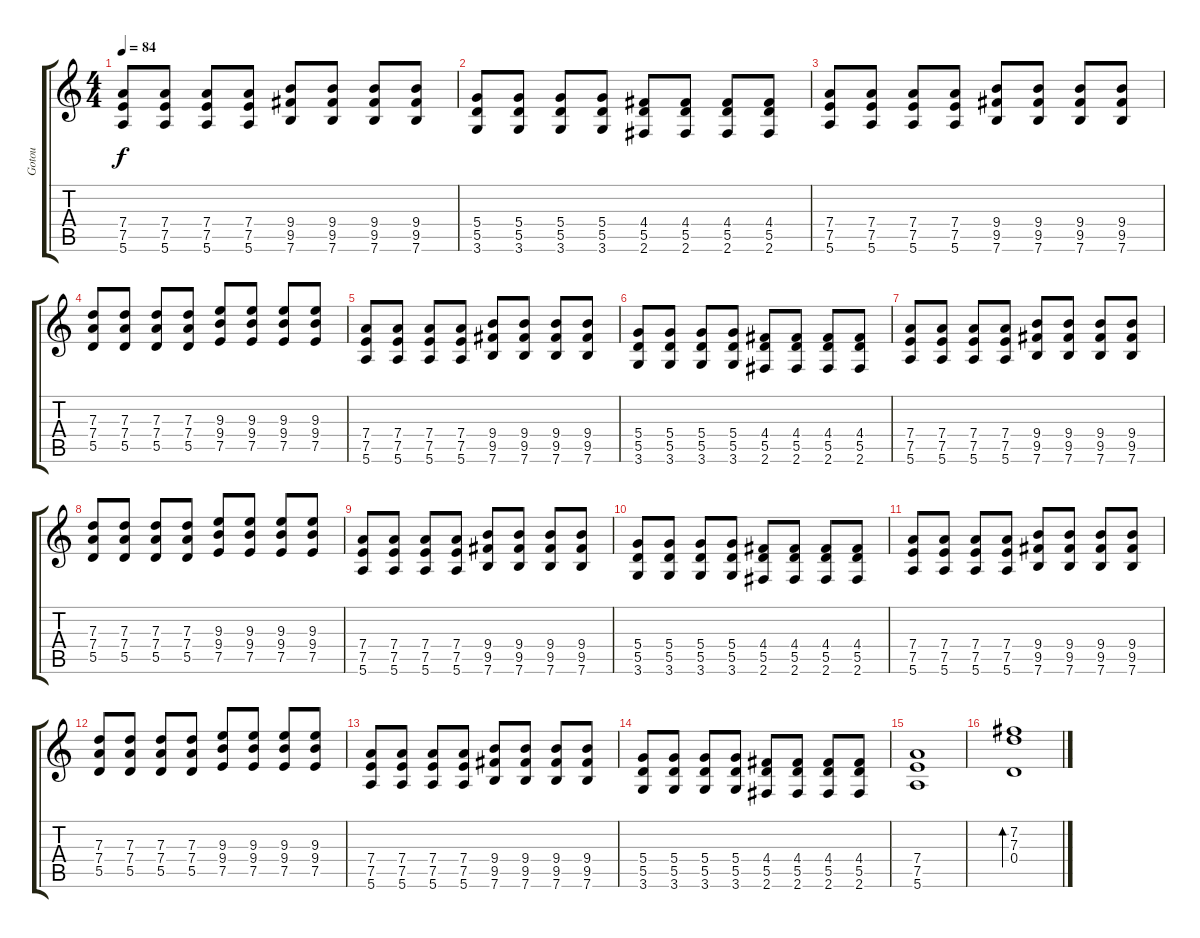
\track ("Gotou" "Gotou") {instrument overdrivenguitar}
\staff {score tabs}
\tuning (E4 B3 G3 D3 A2 E2) {hide}
\ts (4 4)
\tempo 84
\clef g2
\ks c
(7.4 7.5 5.6).8{dy f} (7.4 7.5 5.6).8 (7.4 7.5 5.6).8 (7.4 7.5 5.6).8 (9.4 9.5 7.6).8 (9.4 9.5 7.6).8 (9.4 9.5 7.6).8 (9.4 9.5 7.6).8 |
(5.4 5.5 3.6).8 (5.4 5.5 3.6).8 (5.4 5.5 3.6).8 (5.4 5.5 3.6).8 (4.4 5.5 2.6).8 (4.4 5.5 2.6).8 (4.4 5.5 2.6).8 (4.4 5.5 2.6).8 |
(7.4 7.5 5.6).8 (7.4 7.5 5.6).8 (7.4 7.5 5.6).8 (7.4 7.5 5.6).8 (9.4 9.5 7.6).8 (9.4 9.5 7.6).8 (9.4 9.5 7.6).8 (9.4 9.5 7.6).8 |
(7.3 7.4 5.5).8 (7.3 7.4 5.5).8 (7.3 7.4 5.5).8 (7.3 7.4 5.5).8 (9.3 9.4 7.5).8 (9.3 9.4 7.5).8 (9.3 9.4 7.5).8 (9.3 9.4 7.5).8 |
(7.4 7.5 5.6).8 (7.4 7.5 5.6).8 (7.4 7.5 5.6).8 (7.4 7.5 5.6).8 (9.4 9.5 7.6).8 (9.4 9.5 7.6).8 (9.4 9.5 7.6).8 (9.4 9.5 7.6).8 |
(5.4 5.5 3.6).8 (5.4 5.5 3.6).8 (5.4 5.5 3.6).8 (5.4 5.5 3.6).8 (4.4 5.5 2.6).8 (4.4 5.5 2.6).8 (4.4 5.5 2.6).8 (4.4 5.5 2.6).8 |
(7.4 7.5 5.6).8 (7.4 7.5 5.6).8 (7.4 7.5 5.6).8 (7.4 7.5 5.6).8 (9.4 9.5 7.6).8 (9.4 9.5 7.6).8 (9.4 9.5 7.6).8 (9.4 9.5 7.6).8 |
(7.3 7.4 5.5).8 (7.3 7.4 5.5).8 (7.3 7.4 5.5).8 (7.3 7.4 5.5).8 (9.3 9.4 7.5).8 (9.3 9.4 7.5).8 (9.3 9.4 7.5).8 (9.3 9.4 7.5).8 |
(7.4 7.5 5.6).8 (7.4 7.5 5.6).8 (7.4 7.5 5.6).8 (7.4 7.5 5.6).8 (9.4 9.5 7.6).8 (9.4 9.5 7.6).8 (9.4 9.5 7.6).8 (9.4 9.5 7.6).8 |
(5.4 5.5 3.6).8 (5.4 5.5 3.6).8 (5.4 5.5 3.6).8 (5.4 5.5 3.6).8 (4.4 5.5 2.6).8 (4.4 5.5 2.6).8 (4.4 5.5 2.6).8 (4.4 5.5 2.6).8 |
(7.4 7.5 5.6).8 (7.4 7.5 5.6).8 (7.4 7.5 5.6).8 (7.4 7.5 5.6).8 (9.4 9.5 7.6).8 (9.4 9.5 7.6).8 (9.4 9.5 7.6).8 (9.4 9.5 7.6).8 |
(7.3 7.4 5.5).8 (7.3 7.4 5.5).8 (7.3 7.4 5.5).8 (7.3 7.4 5.5).8 (9.3 9.4 7.5).8 (9.3 9.4 7.5).8 (9.3 9.4 7.5).8 (9.3 9.4 7.5).8 |
(7.4 7.5 5.6).8 (7.4 7.5 5.6).8 (7.4 7.5 5.6).8 (7.4 7.5 5.6).8 (9.4 9.5 7.6).8 (9.4 9.5 7.6).8 (9.4 9.5 7.6).8 (9.4 9.5 7.6).8 |
(5.4 5.5 3.6).8 (5.4 5.5 3.6).8 (5.4 5.5 3.6).8 (5.4 5.5 3.6).8 (4.4 5.5 2.6).8 (4.4 5.5 2.6).8 (4.4 5.5 2.6).8 (4.4 5.5 2.6).8 |
(7.4 7.5 5.6).1 |
(7.2 7.3 0.4).1{bd 60}
